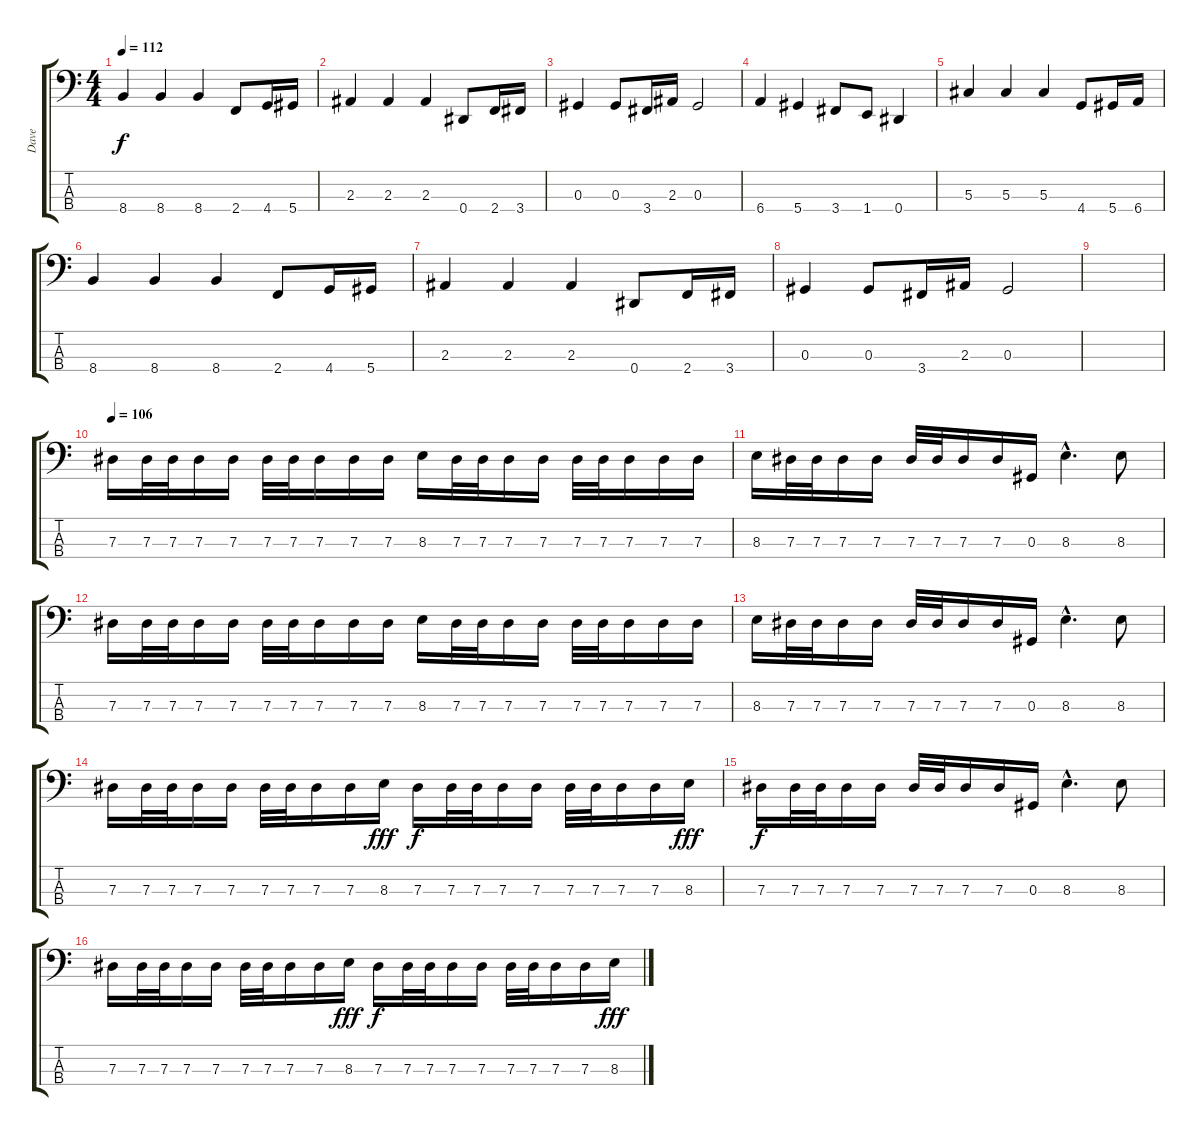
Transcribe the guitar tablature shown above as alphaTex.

\track ("Dave" "Dave") {instrument electricbasspick}
\staff {score tabs}
\tuning (Gb2 Db2 Ab1 Eb1) {hide}
\ts (4 4)
\tempo 112
\clef f4
\ks c
8.4.4{dy f} 8.4.4 8.4.4 2.4.8 4.4.16 5.4.16 |
2.3.4 2.3.4 2.3.4 0.4.8 2.4.16 3.4.16 |
0.3.4 0.3.8 3.4.16 2.3.16 0.3.2 |
6.4.4 5.4.4 3.4.8 1.4.8 0.4.4 |
5.3.4 5.3.4 5.3.4 4.4.8 5.4.16 6.4.16 |
8.4.4 8.4.4 8.4.4 2.4.8 4.4.16 5.4.16 |
2.3.4 2.3.4 2.3.4 0.4.8 2.4.16 3.4.16 |
0.3.4 0.3.8 3.4.16 2.3.16 0.3.2 |
|
\tempo 106
7.3.16 7.3.32 7.3.32 7.3.16 7.3.16 7.3.32 7.3.32 7.3.16 7.3.16 7.3.16 8.3.16 7.3.32 7.3.32 7.3.16 7.3.16 7.3.32 7.3.32 7.3.16 7.3.16 7.3.16 |
8.3.16 7.3.32 7.3.32 7.3.16 7.3.16 7.3.32 7.3.32 7.3.16 7.3.16 0.3.16 8.3{hac}.4{d} 8.3.8 |
7.3.16 7.3.32 7.3.32 7.3.16 7.3.16 7.3.32 7.3.32 7.3.16 7.3.16 7.3.16 8.3.16 7.3.32 7.3.32 7.3.16 7.3.16 7.3.32 7.3.32 7.3.16 7.3.16 7.3.16 |
8.3.16 7.3.32 7.3.32 7.3.16 7.3.16 7.3.32 7.3.32 7.3.16 7.3.16 0.3.16 8.3{hac}.4{d} 8.3.8 |
7.3.16 7.3.32 7.3.32 7.3.16 7.3.16 7.3.32 7.3.32 7.3.16 7.3.16 8.3.16{dy fff} 7.3.16{dy f} 7.3.32 7.3.32 7.3.16 7.3.16 7.3.32 7.3.32 7.3.16 7.3.16 8.3.16{dy fff} |
7.3.16{dy f} 7.3.32 7.3.32 7.3.16 7.3.16 7.3.32 7.3.32 7.3.16 7.3.16 0.3.16 8.3{hac}.4{d} 8.3.8 |
7.3.16 7.3.32 7.3.32 7.3.16 7.3.16 7.3.32 7.3.32 7.3.16 7.3.16 8.3.16{dy fff} 7.3.16{dy f} 7.3.32 7.3.32 7.3.16 7.3.16 7.3.32 7.3.32 7.3.16 7.3.16 8.3.16{dy fff}
